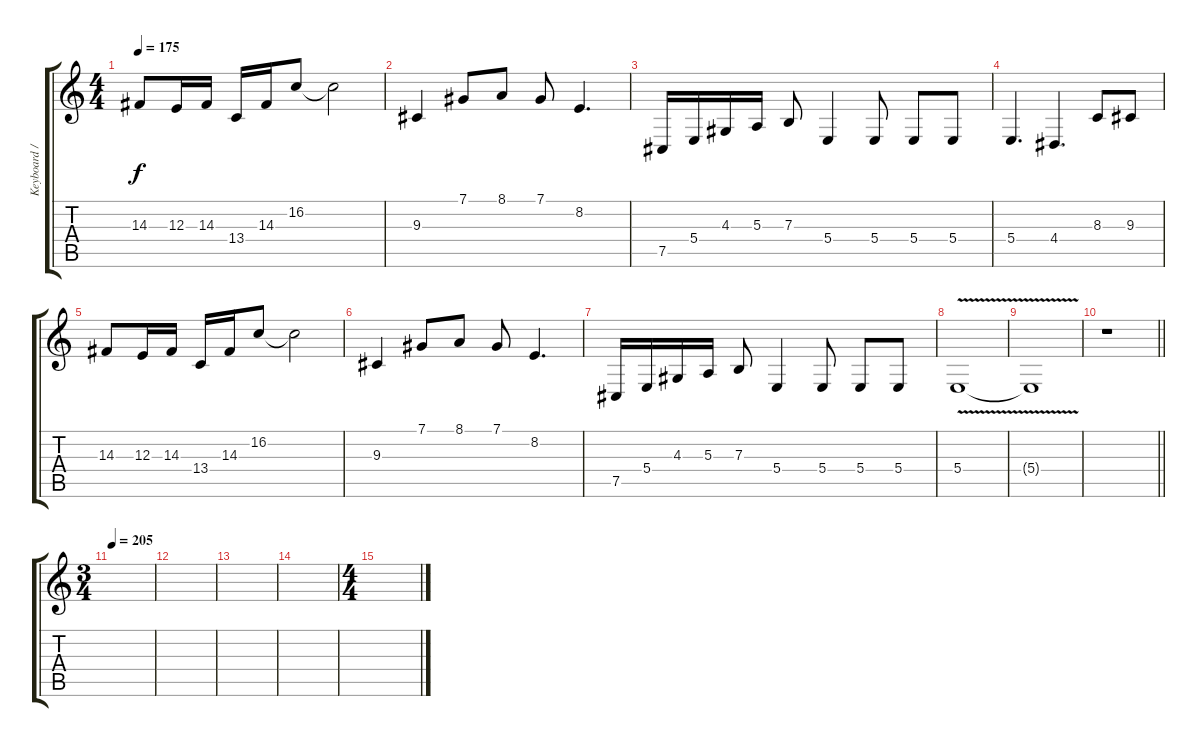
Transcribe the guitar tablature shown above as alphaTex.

\track ("Keyboard / Guitar IV" "Keyboard /") {instrument lead2sawtooth}
\staff {score tabs}
\tuning (Db4 Ab3 E3 B2 Gb2 Db2) {hide}
\ts (4 4)
\tempo 175
\clef g2
\ks c
14.3.8{dy f} 12.3.16 14.3.16 13.4.16 14.3.16 16.2.8 16.2{t}.2 |
9.3.4 7.1.8 8.1.8 7.1.8 8.2.4{d} |
7.5.16 5.4.16 4.3.16 5.3.16 7.3.8 5.4.4 5.4.8 5.4.8 5.4.8 |
5.4.4{d} 4.4.4{d} 8.3.8 9.3.8 |
14.3.8 12.3.16 14.3.16 13.4.16 14.3.16 16.2.8 16.2{t}.2 |
9.3.4 7.1.8 8.1.8 7.1.8 8.2.4{d} |
7.5.16 5.4.16 4.3.16 5.3.16 7.3.8 5.4.4 5.4.8 5.4.8 5.4.8 |
5.4{v}.1 |
5.4{t}.1 |
\barLineRight lightlight
r.1 |
\ts (3 4)
\tempo 205
|
|
|
|
\ts (4 4)
